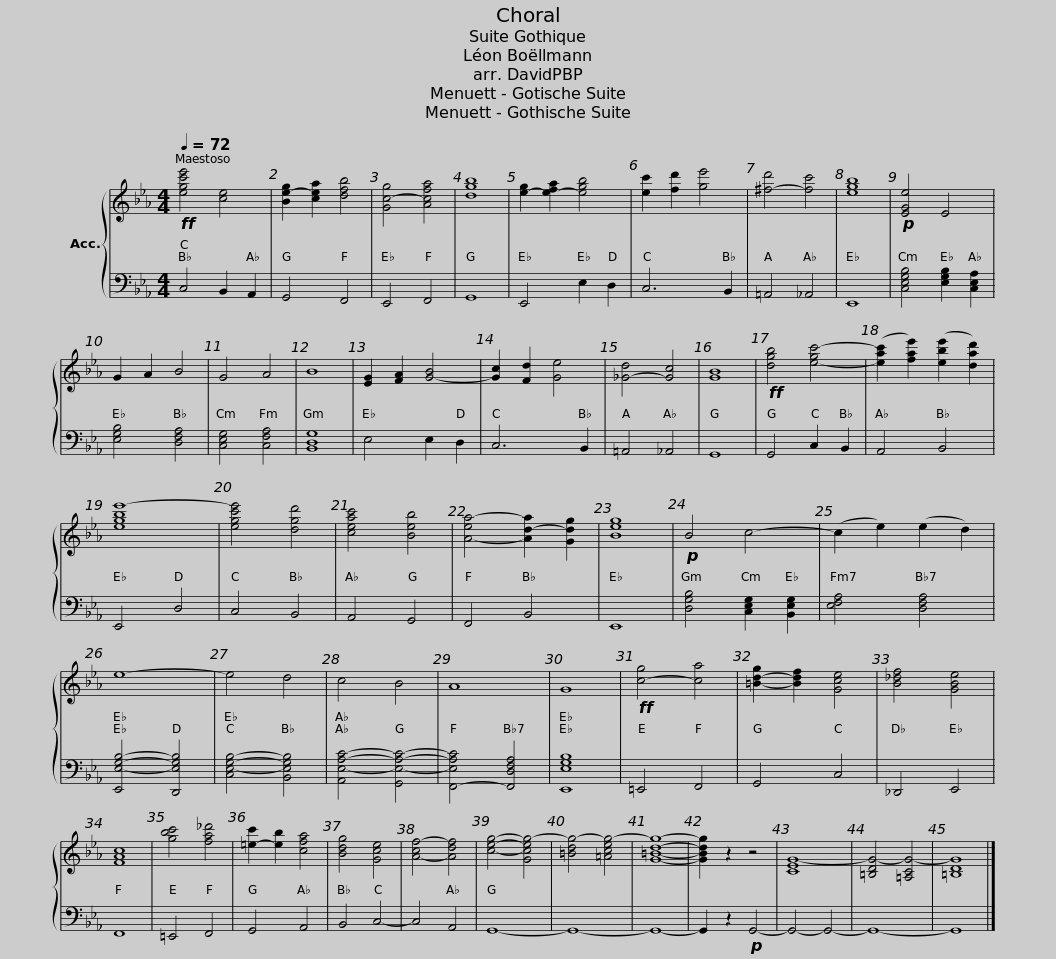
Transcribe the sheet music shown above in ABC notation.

X:1
%%score { ( 1 3 ) | 2 }
L:1/8
Q:1/4=72
M:4/4
I:linebreak $
K:Eb
V:1 treble
V:3 treble
V:2 bass
V:1
!ff! [egc'e']4 [ce]4 | [Be-g]2 [cea]2 [dfb]4 | [Gc-g]4 [Acfa]4 | [gb]8 | [e-g]2 [e-fa]2 [egb]4 | %5
 [ec']2 [fd']2 [ge']4 | [^f-d']4 [fc']4 | [egb]8 |!p! [EGe]4 E4 |$ G2 A2 B4 | %10
 G4 A4 | B8 | [EG]2 [FA]2 [G-B]4 | [Gc]2 [Fd]2 [Ge]4 | [_G-d]4 [Gc]4 | %15
 [GB]8 |!ff! [dgb]4 [e-gc'-]4 | ([eac']2 [fae']2) ([ebe']2 [dad']2) | [egbe'-]8 | [egc'e']4 [dgd']4 |$ %20
 [ceac']4 [Beb]4 | [A-ea-]4 [Ad-a]2 [Gdg]2 | [eg]8 |!p! B4 c4- | (c2 e2) (e2 d2) | %25
 e8- | e4 d4 | c4 B4 | A8 | G8 |$ %30
!ff! [c-g]4 [ca]4 | [=B-d-g]2 [Bdf]2 [Gce]4 | [B_df]4 [GBe]4 | [FAc]8 | [gbc']4 [fa_d']4 | %35
 [=e-c']2 [eb]2 [cfa]4 | [Bdg]4 [Gce]4 | [A-cf-]4 [Adf]4 | [ceg]4- [Gceg-]4 | [=Bdg-]4 [=Aceg-]4 | %40
 [G=Bdg]8- | [GBdg]2 z2 z4 |$ [CEG-]8 | [=B,DG-]4 [=A,CG-]4 | [=B,DG]8 |] %45
V:2
 C,4 B,,2 A,,2 | G,,4 F,,4 | E,,4 F,,4 | G,,8 | E,,4 E,2 D,2 | %5
 C,6 B,,2 | =A,,4 _A,,4 | E,,8 | [C,E,G,B,]4 [E,G,B,]2 [C,E,A,]2 |$ [E,G,B,]4 [D,F,A,]4 | %10
 [C,E,G,]4 [C,F,A,]4 | [B,,D,G,]8 | E,4 E,2 D,2 | C,6 B,,2 | =A,,4 _A,,4 | %15
 G,,8 | G,,4 C,2 B,,2 | A,,4 B,,4 | E,,4 D,4 | C,4 B,,4 |$ %20
 A,,4 G,,4 | F,,4 B,,4 | E,,8 | [D,G,B,]4 [C,E,G,]2 [B,,E,G,]2 | [E,F,A,]4 [D,F,A,]4 | %25
 [E,,E,-G,-B,-]4 [D,,E,G,B,]4 | [C,E,-G,-B,-]4 [B,,E,G,B,]4 | [A,,E,-A,-C-]4 [G,,E,-A,-C-]4 | [F,,-E,A,C]4 [F,,D,F,A,]4 | [E,,E,G,B,]8 |$ %30
 =E,,4 F,,4 | G,,4 C,4 | _D,,4 E,,4 | F,,8 | =E,,4 F,,4 | %35
 G,,4 A,,4 | B,,4 C,4- | C,4 A,,4 | G,,8- | G,,8- | %40
 G,,8- | G,,2 z2!p! G,,4- |$ G,,4- G,,4- | G,,8- | G,,8 |] %45
V:3
 x8 | x8 | x8 | d8 | x8 | %5
 x8 | x8 | x8 | x8 |$ x8 | %10
 x8 | x8 | x8 | x8 | x8 | %15
 x8 | x8 | x8 | x8 | x8 |$ %20
 x8 | x8 | B8 | x8 | x8 | %25
 x8 | x8 | x8 | x8 | x8 |$ %30
 x8 | x8 | x8 | x8 | x8 | %35
 x8 | x8 | x8 | x8 | x8 | %40
 x8 | x8 |$ x8 | x8 | x8 |] %45
